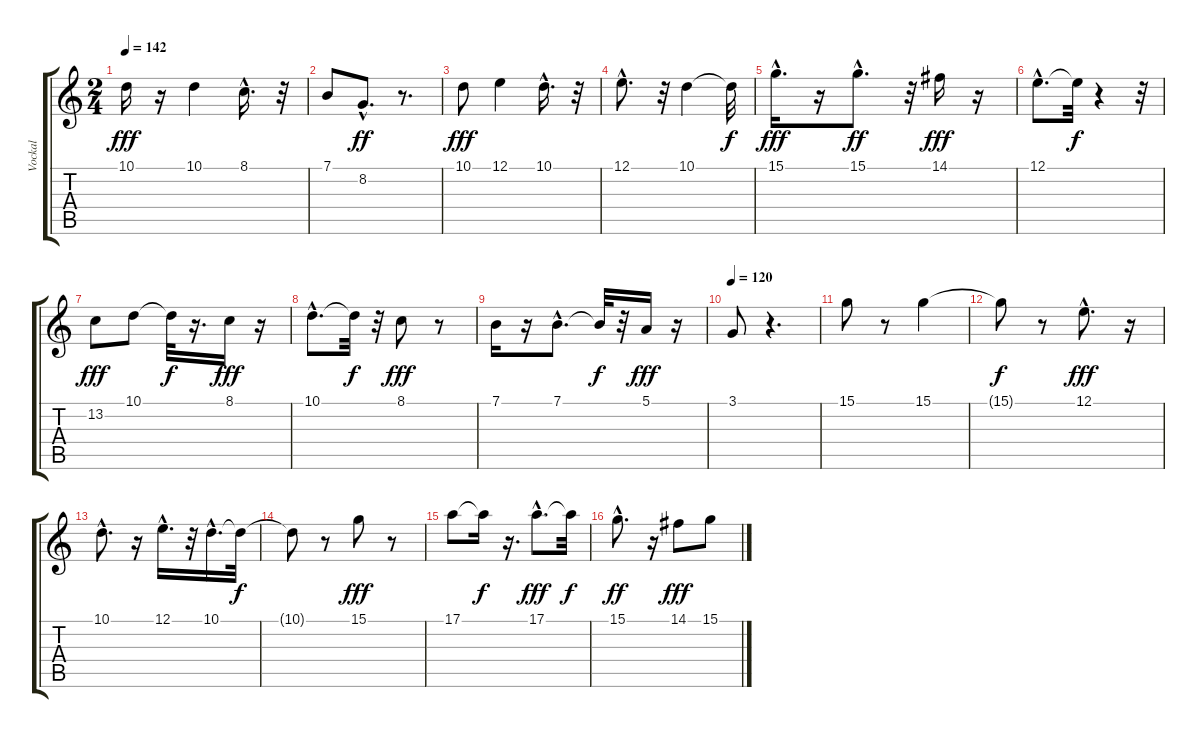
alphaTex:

\track ("Vockal" "Vockal") {instrument fx4atmosphere}
\staff {score tabs}
\tuning (E4 B3 G3 D3 A2 E2) {hide}
\ts (2 4)
\tempo 142
\clef g2
\ks c
10.1.16{dy fff} r.16 10.1.4 8.1{hac}.16{d} r.32 |
7.1.8 8.2{hac}.8{d dy ff} r.8{d} |
10.1.8{dy fff} 12.1.4 10.1{hac}.16{d} r.32 |
12.1{hac}.8{d} r.32 10.1.4 10.1{t}.32{dy f} |
15.1{hac}.16{d dy fff} r.16 15.1{hac}.8{d dy ff} r.32 14.1.16{dy fff} r.16 |
12.1{hac}.8{d} 12.1{t}.32{dy f} r.4 r.32 |
13.2.8{dy fff} 10.1.8 10.1{t}.32{dy f} r.16{d} 8.1.16{dy fff} r.16 |
10.1{hac}.8{d} 10.1{t}.32{dy f} r.32 8.1.8{dy fff} r.8 |
7.1.16 r.16 7.1{hac}.8{d} 7.1{t}.32{dy f} r.32 5.1.16{dy fff} r.16 |
\tempo 120
3.1.8 r.4{d} |
15.1.8 r.8 15.1.4 |
15.1{t}.8{dy f} r.8 12.1{hac}.8{d dy fff} r.16 |
10.1{hac}.8{d} r.16 12.1{hac}.16{d} r.32 10.1{hac}.16{d} 10.1{t}.32{dy f} |
10.1{t}.8 r.8 15.1.8{dy fff} r.8 |
17.1.8 17.1{t}.16{dy f} r.16{d} 17.1{hac}.8{d dy fff} 17.1{t}.32{dy f} |
15.1{hac}.8{d dy ff} r.16 14.1.8{dy fff} 15.1.8
